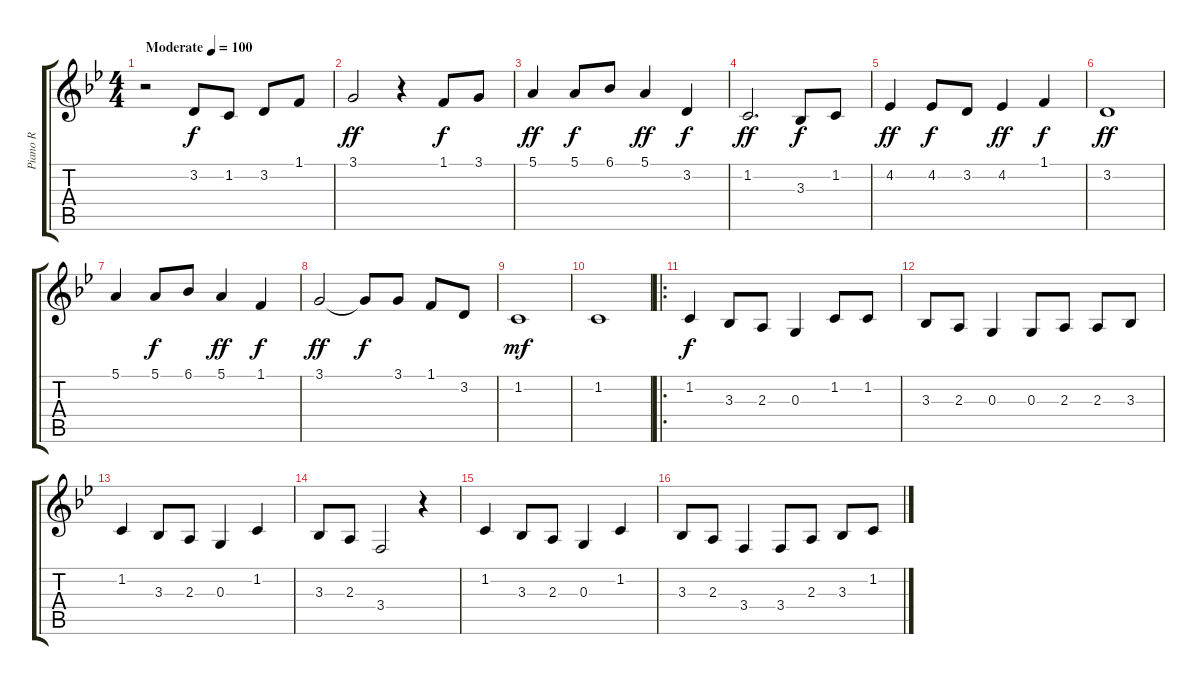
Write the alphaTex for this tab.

\track ("Piano R" "Piano R") {instrument acousticgrandpiano}
\staff {score tabs}
\tuning (E4 B3 G3 D3 A2 E2) {hide}
\ts (4 4)
\tempo (100 "Moderate")
\clef g2
\ks bb
r.2{dy f instrument acousticgrandpiano} 3.2.8 1.2.8 3.2.8 1.1.8 |
3.1.2{dy ff} r.4 1.1.8{dy f} 3.1.8 |
5.1.4{dy ff} 5.1.8{dy f} 6.1.8 5.1.4{dy ff} 3.2.4{dy f} |
1.2.2{d dy ff} 3.3.8{dy f} 1.2.8 |
4.2.4{dy ff} 4.2.8{dy f} 3.2.8 4.2.4{dy ff} 1.1.4{dy f} |
3.2.1{dy ff} |
5.1.4 5.1.8{dy f} 6.1.8 5.1.4{dy ff} 1.1.4{dy f} |
3.1.2{dy ff} 3.1{t}.8{dy f} 3.1.8 1.1.8 3.2.8 |
1.2.1{dy mf} |
1.2.1 |
\ro
1.2.4{dy f} 3.3.8 2.3.8 0.3.4 1.2.8 1.2.8 |
3.3.8 2.3.8 0.3.4 0.3.8 2.3.8 2.3.8 3.3.8 |
1.2.4 3.3.8 2.3.8 0.3.4 1.2.4 |
3.3.8 2.3.8 3.4.2 r.4 |
1.2.4 3.3.8 2.3.8 0.3.4 1.2.4 |
3.3.8 2.3.8 3.4.4 3.4.8 2.3.8 3.3.8 1.2.8
